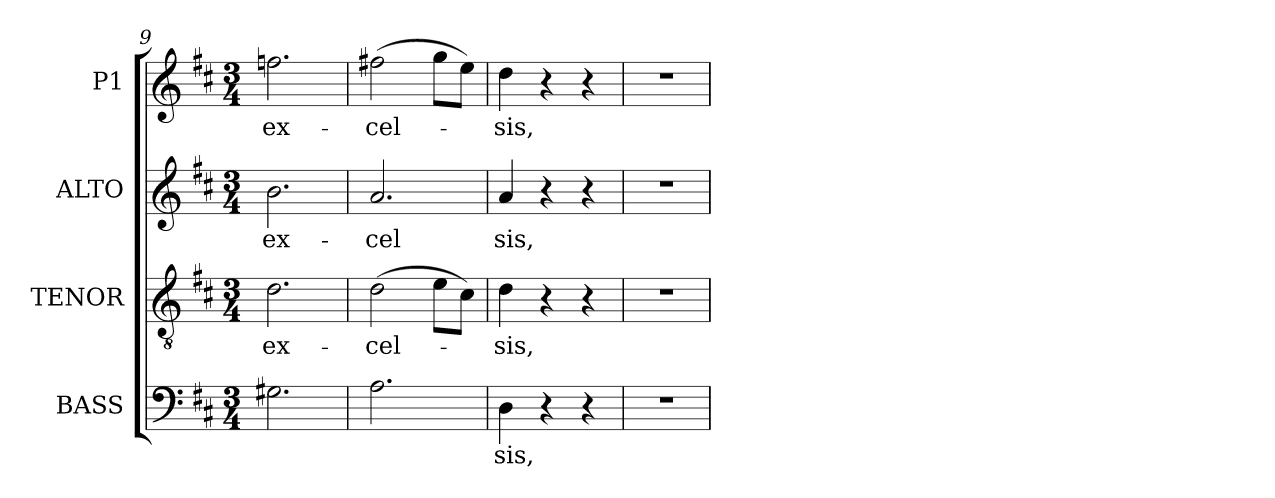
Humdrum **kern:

**kern	**text	**kern	**text	**kern	**text	**kern	**text
*part4	*part4	*part3	*part3	*part2	*part2	*part1	*part1
*staff4	*staff4	*staff3	*staff3	*staff2	*staff2	*staff1	*staff1
*I"BASS	*	*I"TENOR	*	*I"ALTO	*	*I"P1	*
*clefF4	*	*clefGv2	*	*clefG2	*	*clefG2	*
*	*	*ITrd7c12	*	*	*	*	*
*k[f#c#]	*	*k[f#c#]	*	*k[f#c#]	*	*k[f#c#]	*
*D:	*	*D:	*	*D:	*	*D:	*
*M3/4	*	*M3/4	*	*M3/4	*	*M3/4	*
=9	=9	=9	=9	=9	=9	=9	=9
!	!	!	!LO:LY:b:color=#000000	!	!	!	!
!	!	!	!	!	!LO:LY:b:color=#000000	!	!
!	!	!	!	!	!	!	!LO:LY:b:color=#000000
2.G#Xi\	.	2.Di\	ex-	2.bi\	ex-	2.ffni\	ex-
!!LO:LB:g=z
=10	=10	=10	=10	=10	=10	=10	=10
!	!	!	!LO:LY:b:color=#000000	!	!	!	!
!	!	!	!	!	!LO:LY:b:color=#000000	!	!
!	!	!	!	!	!	!	!LO:LY:b:color=#000000
2.Ai\	.	(2Di\	-cel-	2.ai/	-cel	(2ff#Xi\	-cel-
.	.	8Ei\L	.	.	.	8ggi\L	.
.	.	8C#i\J)	.	.	.	8eei\J)	.
=11	=11	=11	=11	=11	=11	=11	=11
!	!LO:LY:b:color=#000000	!	!	!	!	!	!
!	!	!	!LO:LY:b:color=#000000	!	!	!	!
!	!	!	!	!	!LO:LY:b:color=#000000	!	!
!	!	!	!	!	!	!	!LO:LY:b:color=#000000
4Di\	-sis,	4Di\	-sis,	4ai/	sis,	4ddi\	-sis,
4r	.	4r	.	4r	.	4r	.
4r	.	4r	.	4r	.	4r	.
=12	=12	=12	=12	=12	=12	=12	=12
!LO:N:vis=1	!	!LO:N:vis=1	!	!LO:N:vis=1	!	!LO:N:vis=1	!
2.r	.	2.r	.	2.r	.	2.r	.
=	=	=	=	=	=	=	=
*-	*-	*-	*-	*-	*-	*-	*-
